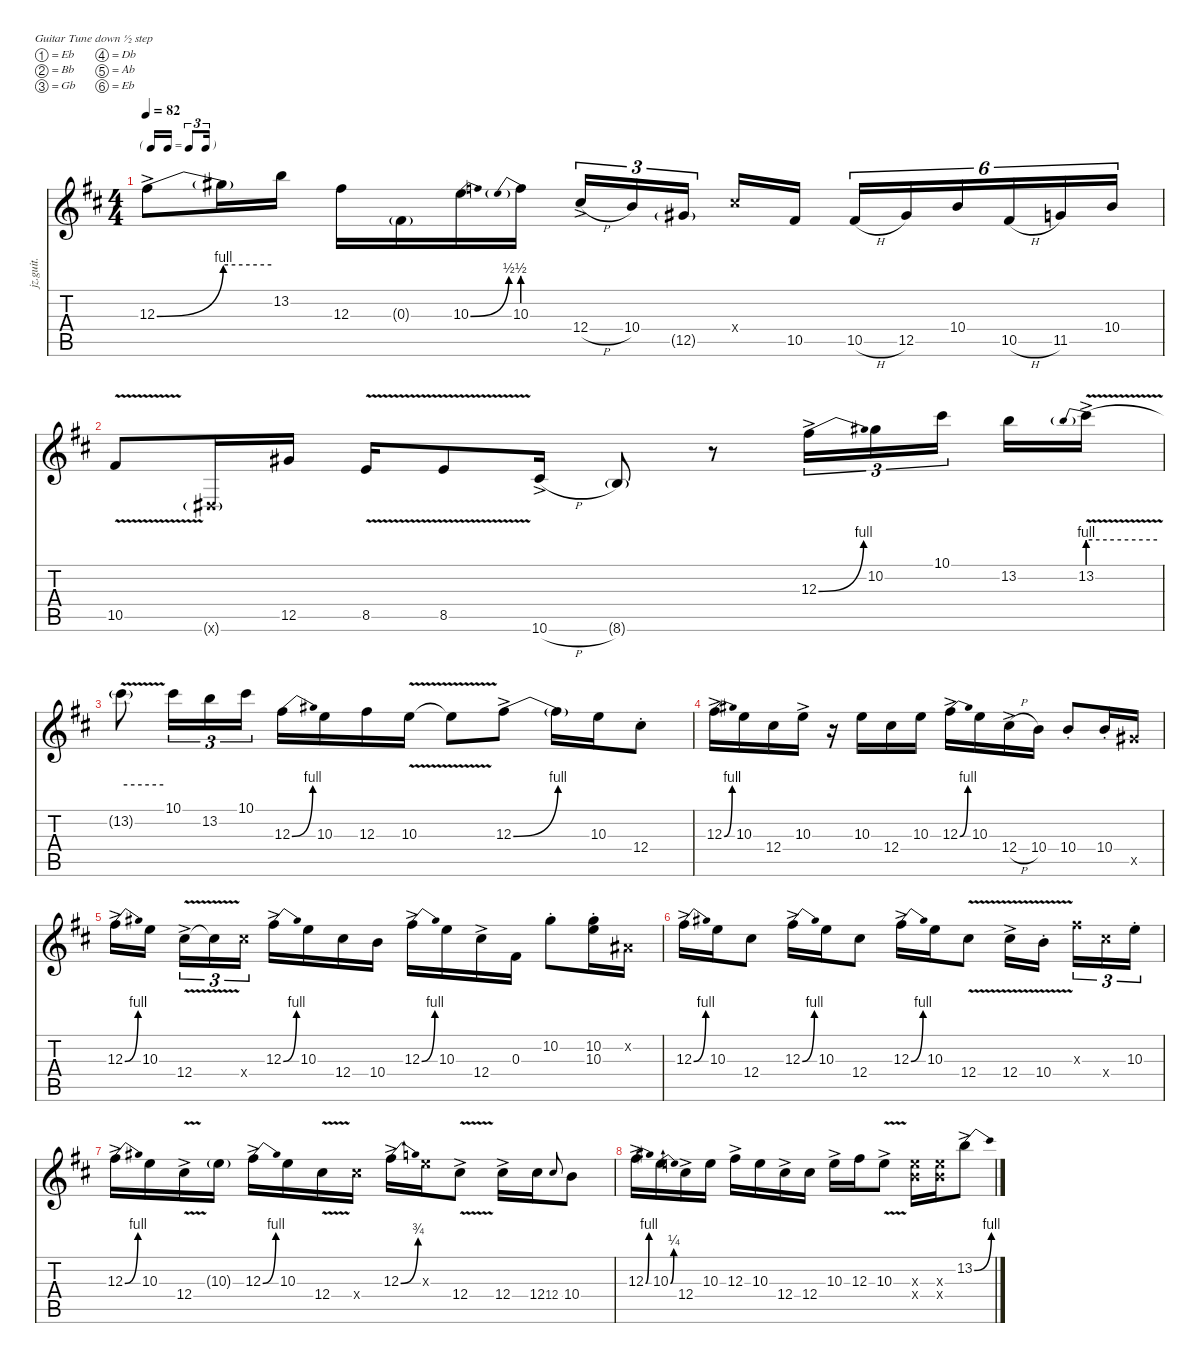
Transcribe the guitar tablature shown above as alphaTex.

\defaultSystemsLayout 4
\hideDynamics
\bracketExtendMode nobrackets
\otherSystemsTrackNameOrientation horizontal
\track ("Jimi" "jz.guit.") {instrument electricguitarjazz}
\staff {score tabs}
\tuning (Eb4 Bb3 Gb3 Db3 Ab2 Eb2)
\ts (4 4)
\tf triplet16th
\tempo 82
\clef g2
\ks d
12.3{be (bend 0 0 60 4) ac acc #}.8{dy f beam Down} 12.3{be (hold 0 4 60 4) t}.16{beam Down} 13.2{acc forcenatural}.16{beam Down} 12.3{acc #}.16{beam Down} 0.3{g acc #}.16{dy mf beam Down} 10.3{be (bend 0 0 30 2) acc forcenatural}.16{dy f beam Down} 10.3{be (prebend 0 2 60 2)}.16{beam Down} 12.4{h ac acc #}.16{tu (3 2) beam Up} 10.4{acc forcenatural}.16{tu (3 2) beam Up} 12.5{g acc #}.16{tu (3 2) dy mf beam Up} 12.4{x acc #}.16{dy f beam Up} 10.5{acc #}.16{beam Up} 10.5{h acc #}.16{tu (6 4) beam Up} 12.5{acc #}.16{tu (6 4) beam Up} 10.4{acc forcenatural}.16{tu (6 4) beam Up} 10.5{h acc #}.16{tu (6 4) beam Up} 11.5{acc forcenatural}.16{tu (6 4) beam Up} 10.4{acc forcenatural}.16{tu (6 4) beam Up} |
10.5{v acc #}.8{beam Up} 0.6{g x acc #}.16{dy mf beam Up} 12.5{acc #}.16{dy f beam Up} 8.5{v acc forcenatural}.16{beam Up} 8.5{v acc forcenatural}.8{beam Up} 10.6{h ac acc #}.16{beam Up} 8.6{g acc forcenatural}.8{dy mf beam Up} r.8{beam Up} 12.3{be (bend 0 0 30 4) ac acc #}.16{tu (3 2) dy f beam Down} 10.2{acc #}.16{tu (3 2) beam Down} 10.1{acc #}.16{tu (3 2) beam Down} 13.2{acc forcenatural}.16{beam Down} 13.2{be (prebend 0 4 60 4) v ac}.16{beam Down} |
13.2{be (hold 0 4 60 4) t}.8{beam Down} 10.1{acc #}.16{tu (3 2) beam Down} 13.2{acc forcenatural}.16{tu (3 2) beam Down} 10.1{acc #}.16{tu (3 2) beam Down} 12.3{be (bend 0 0 30 4) acc #}.16{beam Down} 10.3{acc forcenatural}.16{beam Down} 12.3{acc #}.16{beam Down} 10.3{v acc forcenatural}.16{beam Down} 10.3{v t acc forcenatural}.8{beam Down} 12.3{be (bend 0 0 60 4) ac acc #}.8{beam Down} 12.3{be (hold 0 0 60 0) t acc #}.16{beam Down} 10.3{acc forcenatural}.16{beam Down} 12.4{st acc #}.8{beam Down} |
12.3{be (bend 0 0 30 4) ac acc #}.16{beam Down} 10.3{acc forcenatural}.16{beam Down} 12.4{acc #}.16{beam Down} 10.3{ac acc forcenatural}.16{beam Down} r.16{beam Down} 10.3{acc forcenatural}.16{beam Down} 12.4{acc #}.16{beam Down} 10.3{acc forcenatural}.16{beam Down} 12.3{be (bend 0 0 30 4) ac acc #}.16{beam Down} 10.3{acc forcenatural}.16{beam Down} 12.4{h ac acc #}.16{beam Down} 10.4{acc forcenatural}.16{beam Down} 10.4{st acc forcenatural}.8{beam Up} 10.4{st acc forcenatural}.16{beam Up} 12.5{x acc #}.16{beam Up} |
12.3{be (bend 0 0 30 4) ac acc #}.16{beam Down} 10.3{acc forcenatural}.16{beam Down} 12.4{v ac acc #}.16{tu (3 2) beam Down} 12.4{v t acc #}.16{tu (3 2) beam Down} 12.4{x acc #}.16{tu (3 2) beam Down} 12.3{be (bend 0 0 30 4) ac acc #}.16{beam Down} 10.3{acc forcenatural}.16{beam Down} 12.4{acc #}.16{beam Down} 10.4{acc forcenatural}.16{beam Down} 12.3{be (bend 0 0 30 4) ac acc #}.16{beam Down} 10.3{acc forcenatural}.16{beam Down} 12.4{ac acc #}.16{beam Down} 0.3{acc #}.16{beam Down} 10.2{st acc #}.8{beam Down} (10.2{st acc #} 10.3{st acc forcenatural}).16{beam Down} 0.2{x acc #}.16{beam Down} |
12.3{be (bend 0 0 30 4) ac acc #}.16{beam Down} 10.3{acc forcenatural}.16{beam Down} 12.4{acc #}.8{beam Down} 12.3{be (bend 0 0 30 4) ac acc #}.16{beam Down} 10.3{acc forcenatural}.16{beam Down} 12.4{acc #}.8{beam Down} 12.3{be (bend 0 0 30 4) ac acc #}.16{beam Down} 10.3{acc forcenatural}.16{beam Down} 12.4{v acc #}.8{beam Down} 12.4{v ac acc #}.16{beam Down} 10.4{v st acc forcenatural}.16{beam Down} 12.3{x acc #}.16{tu (3 2) beam Down} 12.4{x acc #}.16{tu (3 2) beam Down} 10.3{st acc forcenatural}.16{tu (3 2) beam Down} |
12.3{be (bend 0 0 15 4) ac acc #}.16{beam Down} 10.3{acc forcenatural}.16{beam Down} 12.4{v ac acc #}.16{beam Down} 10.3{g acc forcenatural}.16{dy ff beam Down} 12.3{be (bend 0 0 15 4) ac acc #}.16{dy f beam Down} 10.3{acc forcenatural}.16{beam Down} 12.4{v acc #}.16{beam Down} 12.4{x acc #}.16{beam Down} 12.3{be (bend 0 0 15 3) ac acc #}.16{beam Down} 10.3{x acc forcenatural}.16{beam Down} 12.4{v ac acc #}.8{beam Down} 12.4{ac acc #}.16{beam Down} 12.4{acc #}.16{beam Down} 12.4{acc #}.8{gr onbeat dy mp beam Up} 10.4{acc forcenatural}.8{dy f beam Down} |
12.3{be (bend 0 0 30 4) ac acc #}.16{beam Down} 10.3{be (bend 0 0 15 1) acc forcenatural}.16{beam Down} 12.4{ac acc #}.16{beam Down} 10.3{acc forcenatural}.16{beam Down} 12.3{ac acc #}.16{beam Down} 10.3{acc forcenatural}.16{beam Down} 12.4{ac acc #}.16{beam Down} 12.4{acc #}.16{beam Down} 10.3{ac acc forcenatural}.16{beam Down} 12.3{acc #}.16{beam Down} 10.3{v ac acc forcenatural}.8{beam Down} (10.3{x acc forcenatural} 10.4{x acc forcenatural}).16{beam Down} (10.3{x acc forcenatural} 10.4{x acc forcenatural}).16{beam Down} 13.2{be (bend 0 0 60 4) ac acc forcenatural}.8{beam Down}
